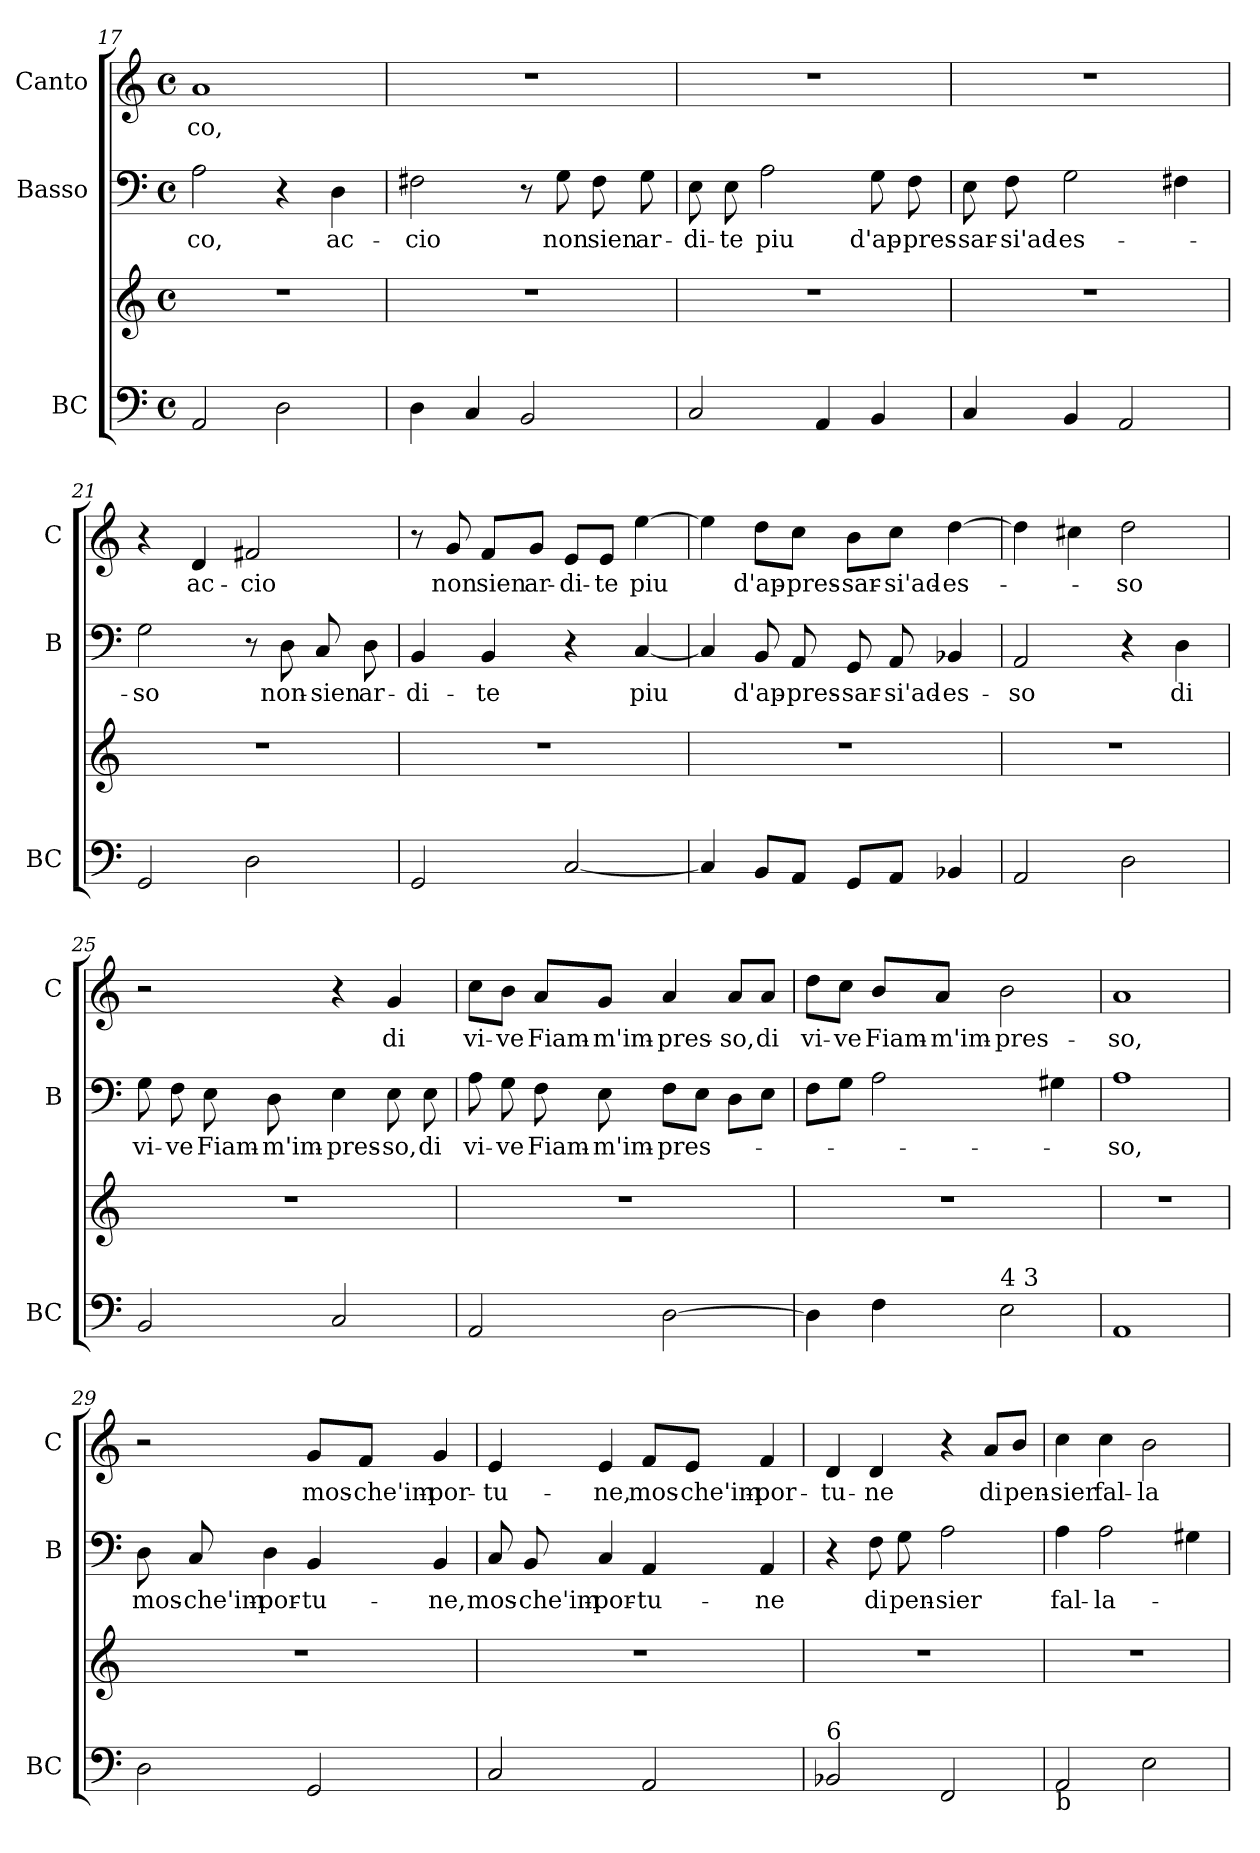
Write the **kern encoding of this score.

**kern	**kern	**kern	**text	**kern	**text
*part3	*part3	*part2	*part2	*part1	*part1
*staff4	*staff3	*staff2	*staff2	*staff1	*staff1
*I"BC	*	*I"Basso	*	*I"Canto	*
*I'BC	*	*I'B	*	*I'C	*
*clefF4	*clefG2	*clefF4	*	*clefG2	*
*k[]	*k[]	*k[]	*	*k[]	*
*C:	*C:	*C:	*	*C:	*
*M4/4	*M4/4	*M4/4	*	*M4/4	*
*met(c)	*met(c)	*met(c)	*	*met(c)	*
=17	=17	=17	=17	=17	=17
!	!	!	!LO:LY:b	!	!LO:LY:b
2AA/	1r	2A\	-co,	1a	-co,
2D\	.	4r	.	.	.
!	!	!	!LO:LY:b	!	!
.	.	4D\	ac-	.	.
!!LO:LB:g=z
=18	=18	=18	=18	=18	=18
!	!	!	!LO:LY:b	!	!
4D\	1r	2F#X\	-cio	1r	.
4C/	.	.	.	.	.
2BB/	.	8r	.	.	.
!	!	!	!LO:LY:b	!	!
.	.	8G\	non	.	.
!	!	!	!LO:LY:b	!	!
.	.	8F#\	sien	.	.
!	!	!	!LO:LY:b	!	!
.	.	8G\	ar-	.	.
=19	=19	=19	=19	=19	=19
!	!	!	!LO:LY:b	!	!
2C/	1r	8E\	-di-	1r	.
!	!	!	!LO:LY:b	!	!
.	.	8E\	-te	.	.
!	!	!	!LO:LY:b	!	!
.	.	2A\	piu	.	.
4AA/	.	.	.	.	.
!	!	!	!LO:LY:b	!	!
4BB/	.	8G\	d'ap-	.	.
!	!	!	!LO:LY:b	!	!
.	.	8F\	-pres-	.	.
=20	=20	=20	=20	=20	=20
!	!	!	!LO:LY:b	!	!
4C/	1r	8E\	-sar-	1r	.
!	!	!	!LO:LY:b	!	!
.	.	8F\	-si'ad-	.	.
!	!	!	!LO:LY:b	!	!
4BB/	.	2G\	-es-	.	.
2AA/	.	.	.	.	.
.	.	4F#X\	.	.	.
=21	=21	=21	=21	=21	=21
!	!	!	!LO:LY:b	!	!
2GG/	1r	2G\	-so	4r	.
!	!	!	!	!	!LO:LY:b
.	.	.	.	4d/	ac-
!	!	!	!	!	!LO:LY:b
2D\	.	8r	.	2f#X/	-cio
!	!	!	!LO:LY:b	!	!
.	.	8D\	non-	.	.
!	!	!	!LO:LY:b	!	!
.	.	8C/	-sien	.	.
!	!	!	!LO:LY:b	!	!
.	.	8D\	ar-	.	.
!!LO:LB:g=z
=22	=22	=22	=22	=22	=22
!	!	!	!LO:LY:b	!	!
2GG/	1r	4BB/	-di-	8r	.
!	!	!	!	!	!LO:LY:b
.	.	.	.	8g/	non
!	!	!	!LO:LY:b	!	!LO:LY:b
.	.	4BB/	-te	8f/L	sien
!	!	!	!	!	!LO:LY:b
.	.	.	.	8g/J	ar-
!	!	!	!	!	!LO:LY:b
[2C/	.	4r	.	8e/L	-di-
!	!	!	!	!	!LO:LY:b
.	.	.	.	8e/J	-te
!	!	!	!LO:LY:b	!	!LO:LY:b
.	.	[4C/	piu	[4ee\	piu
=23	=23	=23	=23	=23	=23
4C/]	1r	4C/]	.	4ee\]	.
!	!	!	!LO:LY:b	!	!LO:LY:b
8BB/L	.	8BB/	d'ap-	8dd\L	d'ap-
!	!	!	!LO:LY:b	!	!LO:LY:b
8AA/J	.	8AA/	-pres-	8cc\J	-pres-
!	!	!	!LO:LY:b	!	!LO:LY:b
8GG/L	.	8GG/	-sar-	8b\L	-sar-
!	!	!	!LO:LY:b	!	!LO:LY:b
8AA/J	.	8AA/	-si'ad-	8cc\J	-si'ad-
!	!	!	!LO:LY:b	!	!LO:LY:b
4BB-X/	.	4BB-X/	-es-	[4dd\	-es-
=24	=24	=24	=24	=24	=24
!	!	!	!LO:LY:b	!	!
2AA/	1r	2AA/	-so	4dd\]	.
.	.	.	.	4cc#X\	.
!	!	!	!	!	!LO:LY:b
2D\	.	4r	.	2dd\	-so
!	!	!	!LO:LY:b	!	!
.	.	4D\	di	.	.
=25	=25	=25	=25	=25	=25
!	!	!	!LO:LY:b	!	!
2BB/	1r	8G\	vi-	2r	.
!	!	!	!LO:LY:b	!	!
.	.	8F\	-ve	.	.
!	!	!	!LO:LY:b	!	!
.	.	8E\	Fiam-	.	.
!	!	!	!LO:LY:b	!	!
.	.	8D\	-m'im-	.	.
!	!	!	!LO:LY:b	!	!
2C/	.	4E\	-pres-	4r	.
!	!	!	!LO:LY:b	!	!LO:LY:b
.	.	8E\	-so,	4g/	di
!	!	!	!LO:LY:b	!	!
.	.	8E\	di	.	.
!!LO:LB:g=z
=26	=26	=26	=26	=26	=26
!	!	!	!LO:LY:b	!	!LO:LY:b
2AA/	1r	8A\	vi-	8cc\L	vi-
!	!	!	!LO:LY:b	!	!LO:LY:b
.	.	8G\	-ve	8b\J	-ve
!	!	!	!LO:LY:b	!	!LO:LY:b
.	.	8F\	Fiam-	8a/L	Fiam-
!	!	!	!LO:LY:b	!	!LO:LY:b
.	.	8E\	-m'im-	8g/J	-m'im-
!	!	!	!LO:LY:b	!	!LO:LY:b
[2D\	.	8F\L	-pres-	4a/	-pres-
.	.	8E\J	.	.	.
!	!	!	!	!	!LO:LY:b
.	.	8D\L	.	8a/L	-so,
!	!	!	!	!	!LO:LY:b
.	.	8E\J	.	8a/J	di
=27	=27	=27	=27	=27	=27
!	!	!	!	!	!LO:LY:b
4D\]	1r	8F\L	.	8dd\L	vi-
!	!	!	!	!	!LO:LY:b
.	.	8G\J	.	8cc\J	-ve
!	!	!	!	!	!LO:LY:b
4F\	.	2A\	.	8b/L	Fiam-
!	!	!	!	!	!LO:LY:b
.	.	.	.	8a/J	-m'im-
!LO:TX:a:t=4   3	!	!	!	!	!
!	!	!	!	!	!LO:LY:b
2E\	.	.	.	2b\	-pres-
.	.	4G#X\	.	.	.
=28	=28	=28	=28	=28	=28
!	!	!	!LO:LY:b	!	!LO:LY:b
1AA	1r	1A	-so,	1a	-so,
=29	=29	=29	=29	=29	=29
!	!	!	!LO:LY:b	!	!
2D\	1r	8D\	mos-	2r	.
!	!	!	!LO:LY:b	!	!
.	.	8C/	-che'im-	.	.
!	!	!	!LO:LY:b	!	!
.	.	4D\	-por-	.	.
!	!	!	!LO:LY:b	!	!LO:LY:b
2GG/	.	4BB/	-tu-	8g/L	mos-
!	!	!	!	!	!LO:LY:b
.	.	.	.	8f/J	-che'im-
!	!	!	!LO:LY:b	!	!LO:LY:b
.	.	4BB/	-ne,	4g/	-por-
!!LO:PB:g=z
=30	=30	=30	=30	=30	=30
!	!	!	!LO:LY:b	!	!LO:LY:b
2C/	1r	8C/	mos-	4e/	-tu-
!	!	!	!LO:LY:b	!	!
.	.	8BB/	-che'im-	.	.
!	!	!	!LO:LY:b	!	!LO:LY:b
.	.	4C/	-por-	4e/	-ne,
!	!	!	!LO:LY:b	!	!LO:LY:b
2AA/	.	4AA/	-tu-	8f/L	mos-
!	!	!	!	!	!LO:LY:b
.	.	.	.	8e/J	-che'im-
!	!	!	!LO:LY:b	!	!LO:LY:b
.	.	4AA/	-ne	4f/	-por-
=31	=31	=31	=31	=31	=31
!LO:TX:a:t=6	!	!	!	!	!
!	!	!	!	!	!LO:LY:b
2BB-X/	1r	4r	.	4d/	-tu-
!	!	!	!LO:LY:b	!	!LO:LY:b
.	.	8F\	di	4d/	-ne
!	!	!	!LO:LY:b	!	!
.	.	8G\	pen-	.	.
!	!	!	!LO:LY:b	!	!
2FF/	.	2A\	-sier	4r	.
!	!	!	!	!	!LO:LY:b
.	.	.	.	8a/L	di
!	!	!	!	!	!LO:LY:b
.	.	.	.	8b/J	pen-
=32	=32	=32	=32	=32	=32
!LO:TX:b:t=b	!	!	!	!	!
!	!	!	!LO:LY:b	!	!LO:LY:b
2AA/	1r	4A\	fal-	4cc\	-sier
!	!	!	!LO:LY:b	!	!LO:LY:b
.	.	2A\	-la-	4cc\	fal-
!	!	!	!	!	!LO:LY:b
2E\	.	.	.	2b\	-la-
.	.	4G#X\	.	.	.
=	=	=	=	=	=
*-	*-	*-	*-	*-	*-
